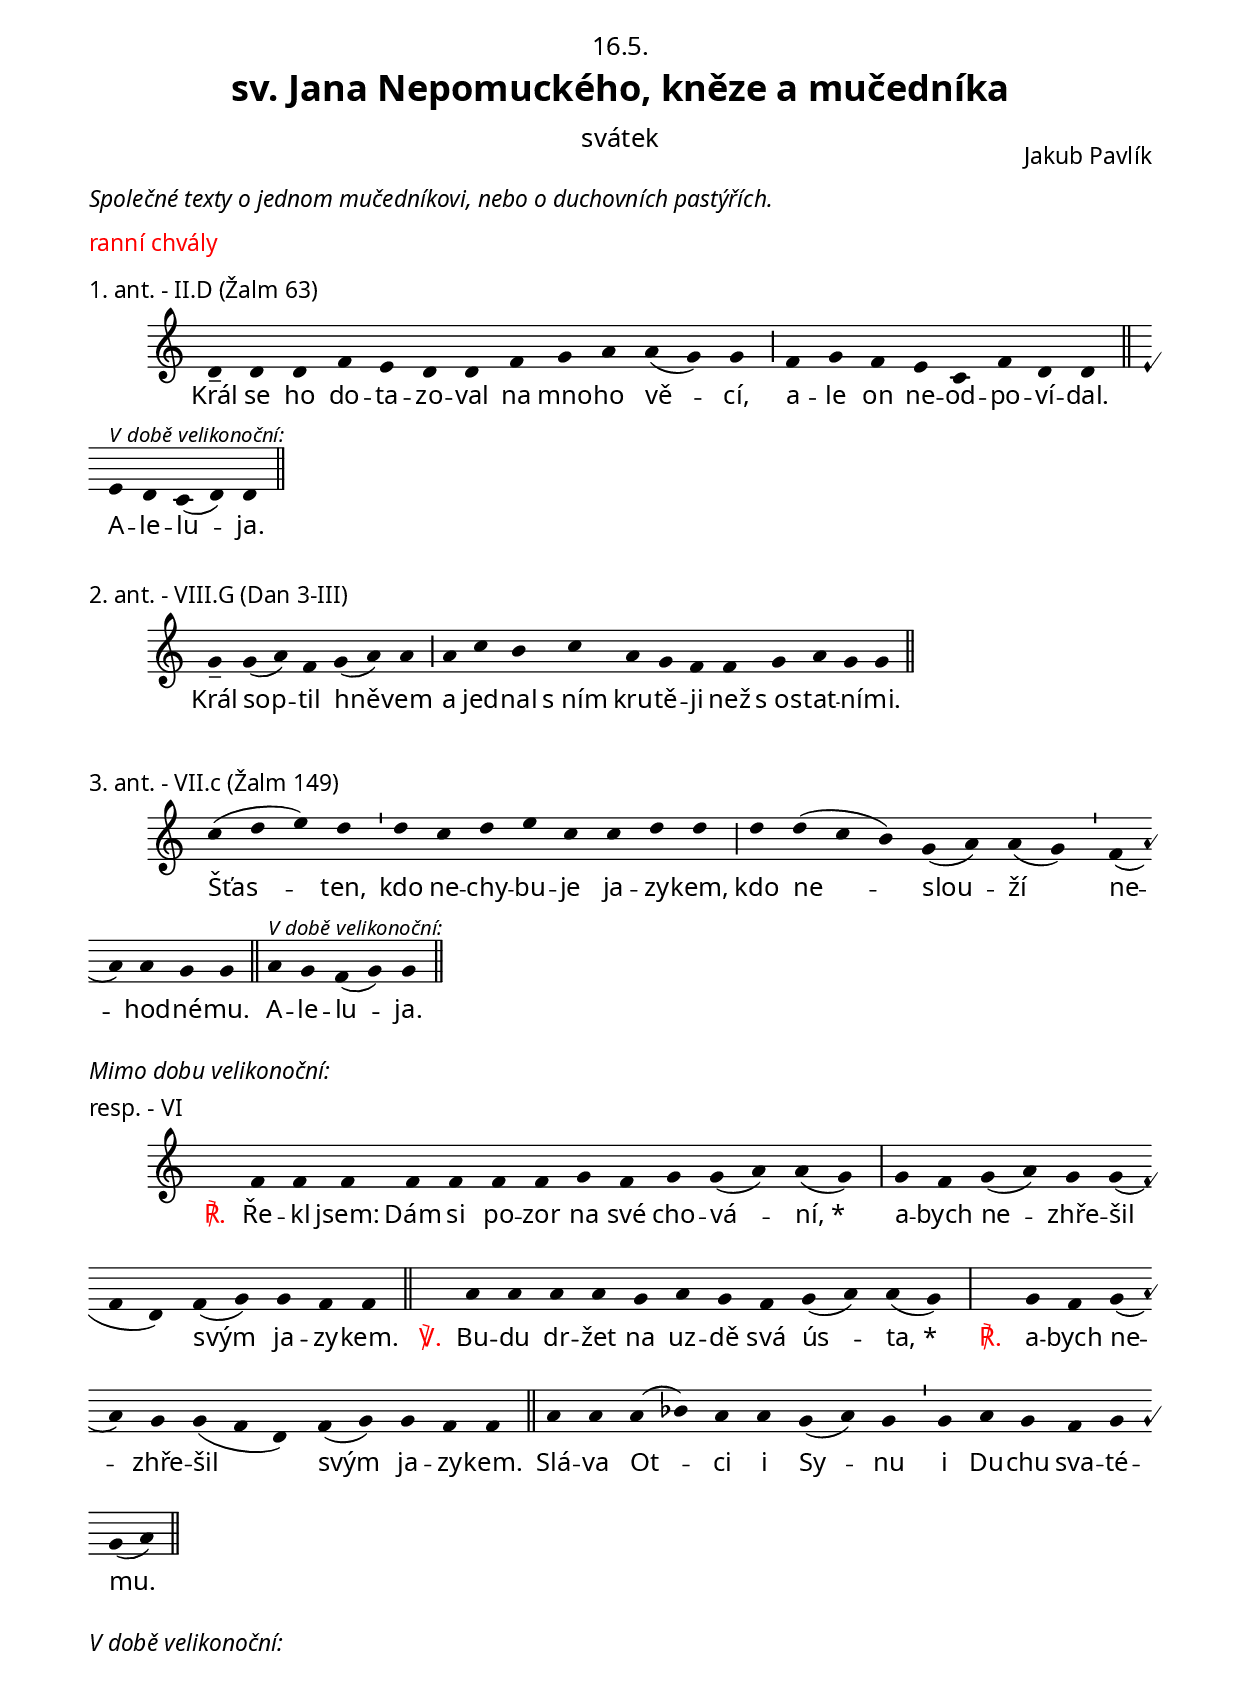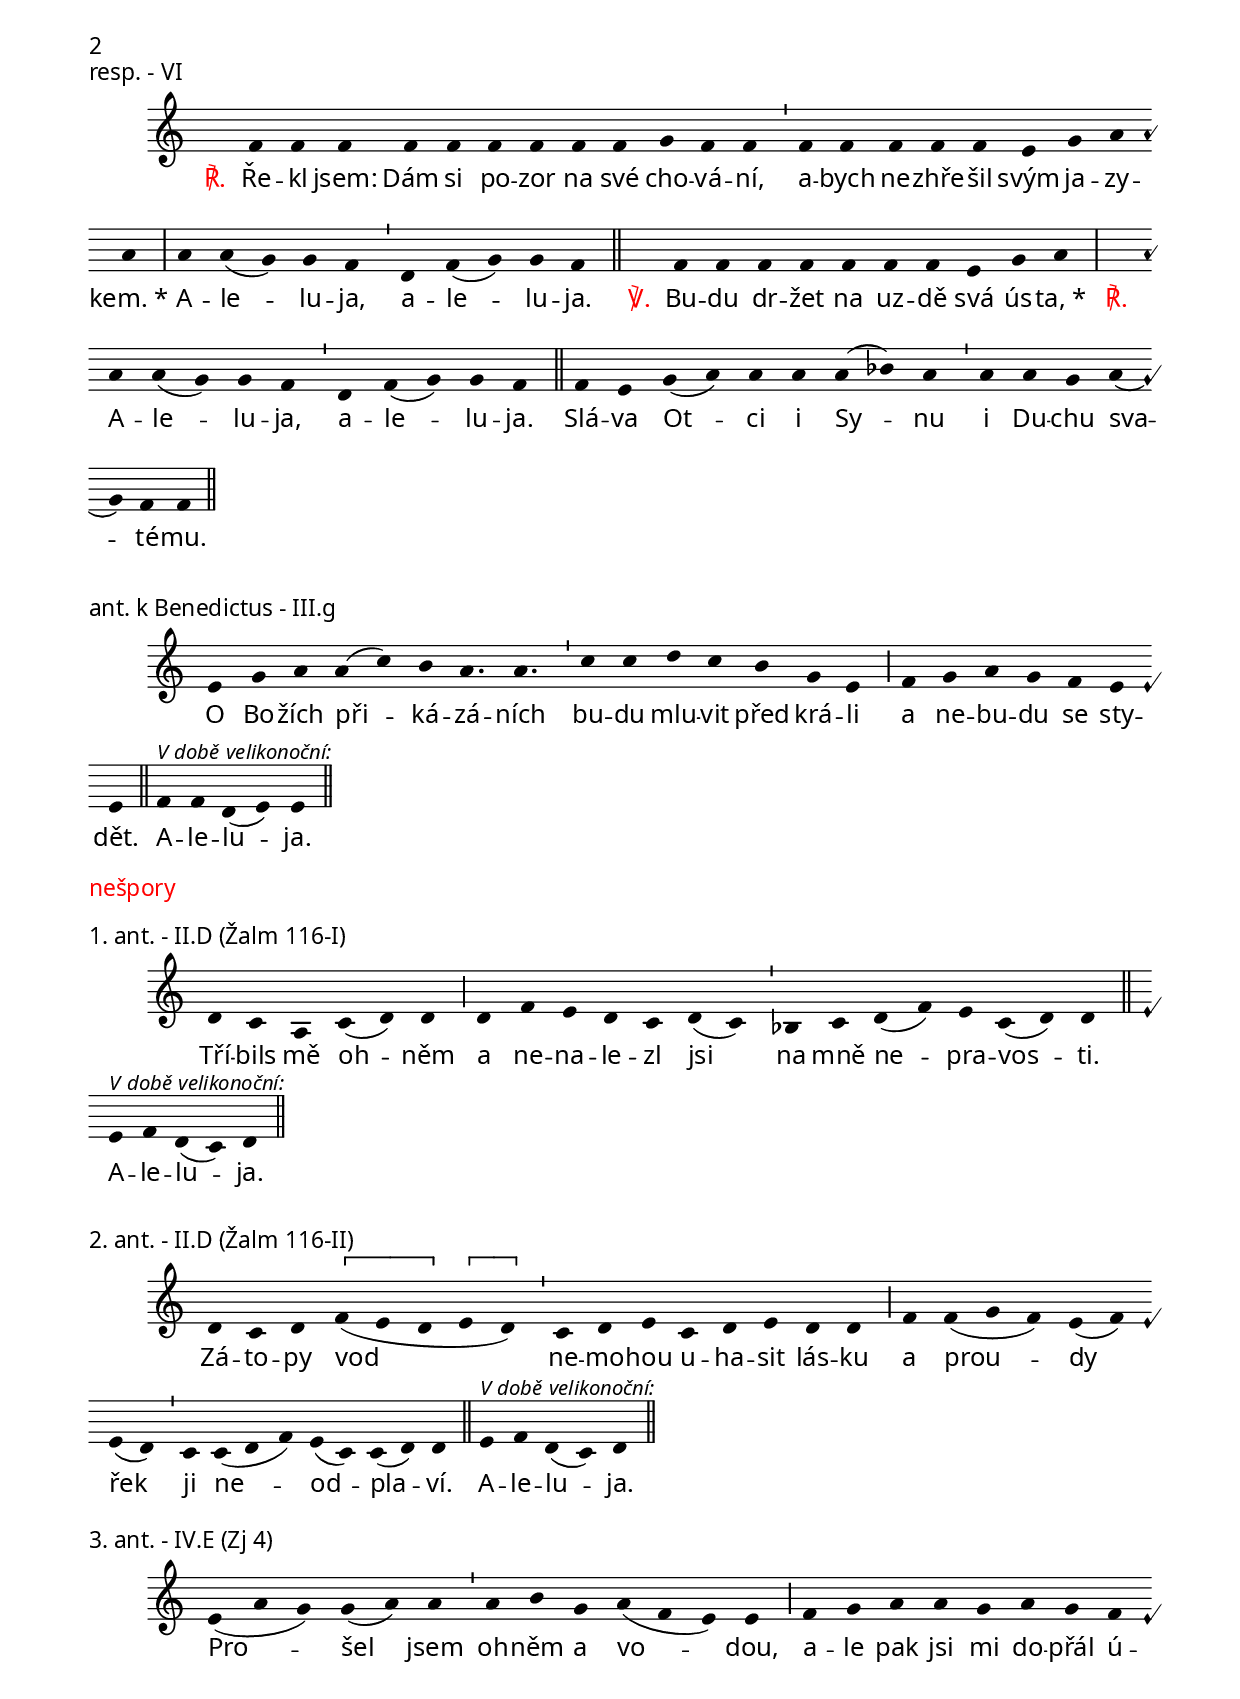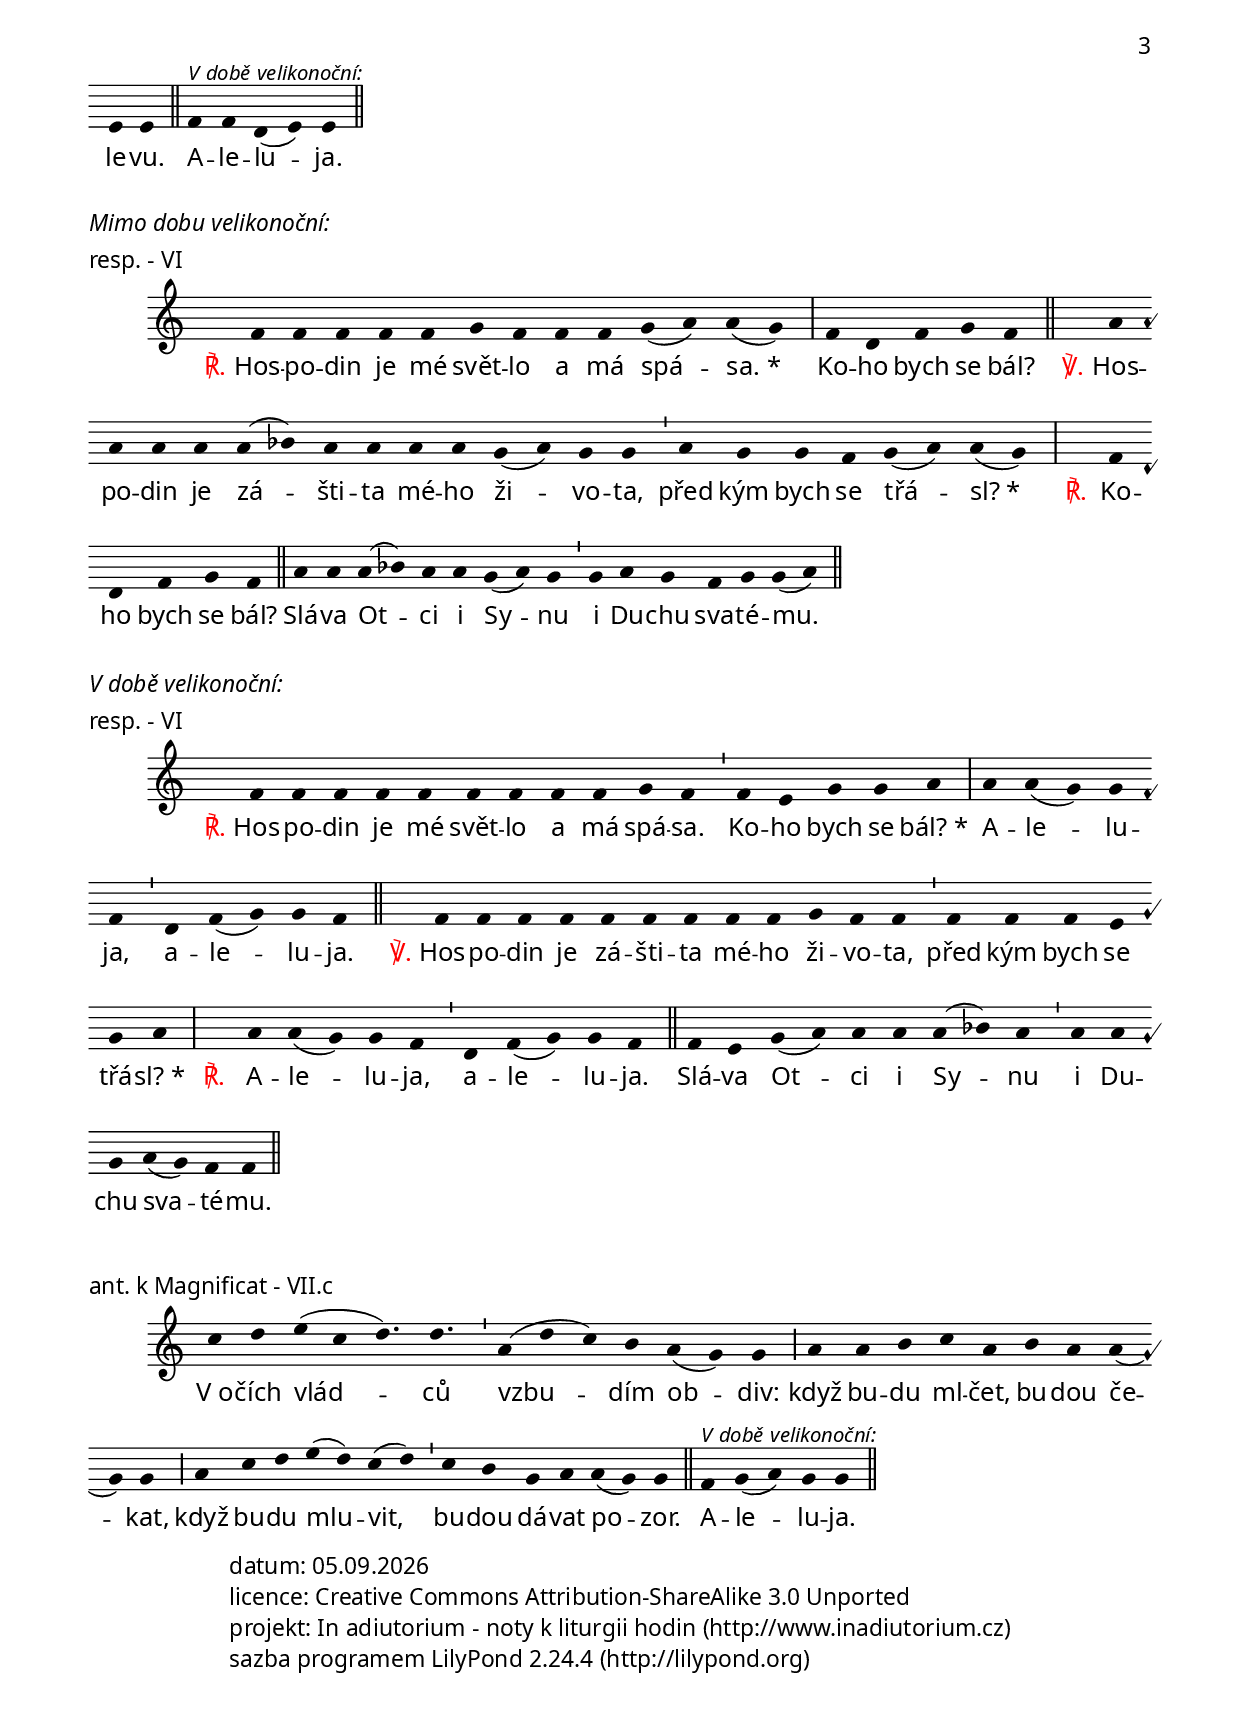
\version "2.15.37"

\include "../spolecne.ly"
\include "../dilyresponsorii.ly"

\header {
  title = \markup\titleSvatek
            "sv. Jana Nepomuckého, kněze a mučedníka"
            svátek
            16.5.
  composer = "Jakub Pavlík"
}

\markup\communia #'(#:mucednik #:pastyr)

\markup {\nadpisHodinka {"ranní chvály"}}

\score {
  \relative c' {
    \choralniRezim
    d4-- d d f e d d f g a a( g) g \barMaior
    f g f e c f d d \barFinalis

    e^\markup\rubrVelikAleluja d c( d) d \barFinalis
  }
  \addlyrics {
    Král se ho do -- ta -- zo -- val na mno -- ho vě -- cí,
    a -- le on ne -- od -- po -- ví -- dal.

    A -- le -- lu -- ja.
  }
  \header {
    quid = "1. ant."
    modus = "II"
    differentia = "D"
    psalmus = "Žalm 63"
    id = "rch-a1"
    piece = \markup {\sestavTitulek}
  }
}

\score {
  \relative c'' {
    \choralniRezim
    g4-- g( a) f g( a) a \barMaior
    a c b c a g f f g a g g \barFinalis
  }
  \addlyrics {
    Král sop -- til hně -- vem
    a jed -- nal s_ním kru -- tě -- ji než s_os -- tat -- ní -- mi.
    % tady jsem aleluja nezapomnel, v breviari neni
  }
  \header {
    quid = "2. ant."
    modus = "VIII"
    differentia = "G"
    psalmus = "Dan 3-III"
    id = "rch-a2"
    piece = \markup {\sestavTitulek}
  }
}

\score {
  \relative c'' {
    \choralniRezim
    c4( d e) d \barMin
    d c d e c c d d \barMaior
    d d( c b) g( a) a( g) \barMin
    f( a) a g g \barFinalis

    a^\markup\rubrVelikAleluja g f( g) g \barFinalis
  }
  \addlyrics {
    Šťas -- ten,
    kdo ne -- chy -- bu -- je ja -- zy -- kem,
    kdo ne -- slou -- ží
    ne -- hod -- né -- mu.

    A -- le -- lu -- ja.
  }
  \header {
    quid = "3. ant."
    modus = "VII"
    differentia = "c"
    psalmus = "Žalm 149"
    id = "rch-a3"
    piece = \markup {\sestavTitulek}
  }
}

\markup\italic{Mimo dobu velikonoční:}

\score {
  \relative c' {
    \choralniRezim

    % R
    \neviditelna f
    f4 f f f f f f g f g g( a) a( g) \barMax
    g f g( a) g g( f d) f( g) g f f \barFinalis
    % V
    \neviditelna a
    a4 a a a g a g f g( a) a( g) \barMax
    % R
    \neviditelna a
    g f g( a) g g( f d) f( g) g f f \barFinalis
    % Slava
    \respVIdoxologie \barFinalis
  }
  \addlyrics {
    \Response Ře -- kl jsem: Dám si po -- zor na své cho -- vá -- ní,_*
    a -- bych ne -- zhře -- šil svým ja -- zy -- kem.
    \Verse Bu -- du dr -- žet na uz -- dě svá ús -- ta,_*
    \Response a -- bych ne -- zhře -- šil svým ja -- zy -- kem.
    \textRespDoxologie
  }
  \header {
    quid = "resp."
    modus = "VI"
    id = "rch-resp"
    piece = \markup {\sestavTitulekResp}
  }
}

\markup\italic{V době velikonoční:}

\score {
  \relative c' {
    \choralniRezim

    % R
    \neviditelna f
    f4 f f f f f f f f g f f \barMin
    f f f f f e g a a \barMax
    \respVIalelujaResponsum \barFinalis
    % V
    \neviditelna f
    f f f f f f f e g a \barMax
    % R
    \neviditelna a
    \respVIalelujaResponsum \barFinalis
    % Slava
    \respVIalelujaDoxologie \barFinalis
  }
  \addlyrics {
    \Response Ře -- kl jsem: Dám si po -- zor na své cho -- vá -- ní,
    a -- bych ne -- zhře -- šil svým ja -- zy -- kem._* \textRespAleluja
    \Verse Bu -- du dr -- žet na uz -- dě svá ús -- ta,_*
    \Response \textRespAleluja
    \textRespDoxologie
  }
  \header {
    quid = "resp."
    modus = "VI"
    id = "rch-resp-velik"
    piece = \markup {\sestavTitulekResp}
  }
}

\score {
  \relative c' {
    \choralniRezim
    e4 g a a( c) b a4. a \barMin c4 c d c b g e \barMaior
    f g a g f e e \barFinalis

    f^\markup\rubrVelikAleluja f d( e) e \barFinalis
  }
  \addlyrics {
    O Bo -- žích při -- ká -- zá -- ních bu -- du mlu -- vit před krá -- li
    a ne -- bu -- du se sty -- dět.

    A -- le -- lu -- ja.
  }
  \header {
    quid = "ant. k Benedictus"
    modus = "III"
    differentia = "g"
    psalmus = ""
    id = "rch-aben"
    piece = \markup {\sestavTitulekBezZalmu}
  }
}

\markup {\nadpisHodinka {"nešpory"}}

\score {
  \relative c' {
    \choralniRezim
    d4 c a c( d) d \barMaior
    d f e d c d( c) \barMin bes c d( f) e c( d) d \barFinalis

    e^\markup\rubrVelikAleluja f d( c) d \barFinalis
  }
  \addlyrics {
    Tří -- bils mě oh -- něm
    a ne -- na -- le -- zl jsi na mně ne -- pra -- vos -- ti.

    A -- le -- lu -- ja.
  }
  \header {
    quid = "1. ant."
    modus = "II"
    differentia = "D"
    psalmus = "Žalm 116-I"
    id = "ne-a1"
    piece = \markup {\sestavTitulek}
  }
}

\score {
  \relative c' {
    \choralniRezim
    d4 c d \[ f( e d \] \[ e d) \] \barMin c d e c d e d d \barMaior
    f f( g f) e( f) e( d) \barMin c c( d f) e( c) c( d) d \barFinalis

    e^\markup\rubrVelikAleluja f d( c) d \barFinalis
  }
  \addlyrics {
    Zá -- to -- py vod ne -- mo -- hou u -- ha -- sit lás -- ku
    a prou -- dy řek ji ne -- od -- pla -- ví.

    A -- le -- lu -- ja.
  }
  \header {
    quid = "2. ant."
    modus = "II"
    differentia = "D"
    psalmus = "Žalm 116-II"
    id = "ne-a2"
    piece = \markup {\sestavTitulek}
  }
}

\score {
  \relative c' {
    \choralniRezim
    e4( a g) g( a) a \barMin
    a b g a( f e) e \barMaior
    f g a a g a g f e e \barFinalis

    f^\markup\rubrVelikAleluja f d( e) e \barFinalis
  }
  \addlyrics {
    Pro -- šel jsem
    oh -- něm a vo -- dou,
    a -- le pak jsi mi do -- přál ú -- le -- vu.

    A -- le -- lu -- ja.
  }
  \header {
    quid = "3. ant."
    modus = "IV"
    differentia = "E"
    psalmus = "Zj 4"
    id = "ne-a3"
    piece = \markup {\sestavTitulek}
  }
}

\markup\italic{Mimo dobu velikonoční:}

\score {
  \relative c' {
    \choralniRezim

    % R
    \neviditelna f
    f4 f f f f g f f f g( a) a( g) \barMax
    f d f g f \barFinalis
    % V
    \neviditelna a
    a4 a a a a( bes) a a a a g( a) g g \barMin
    a g g f g( a) a( g) \barMax
    % R
    \neviditelna a
    f d f g f \barFinalis
    % Slava
    \respVIdoxologie \barFinalis
  }
  \addlyrics {
    \Response Hos -- po -- din je mé svět -- lo a má spá -- sa._*
    Ko -- ho bych se bál?
    \Verse Hos -- po -- din je zá -- šti -- ta mé -- ho ži -- vo -- ta,
    před kým bych se třá -- sl?_*
    \Response Ko -- ho bych se bál?
    \textRespDoxologie
  }
  \header {
    quid = "resp."
    modus = "VI"
    id = "ne-resp"
    piece = \markup {\sestavTitulekResp}
  }
}

\markup\italic{V době velikonoční:}

\score {
  \relative c' {
    \choralniRezim

    % R
    \neviditelna f
    f4 f f f f f f f f g f \barMin f e g g a \barMax
    \respVIalelujaResponsum \barFinalis
    % V
    \neviditelna f
    f4 f f f f f f f f g f f \barMin f f f e g a \barMax
    % R
    \neviditelna a
    \respVIalelujaResponsum \barFinalis
    % Slava
    \respVIalelujaDoxologie \barFinalis
  }
  \addlyrics {
    \Response Hos -- po -- din je mé svět -- lo a má spá -- sa.
    Ko -- ho bych se bál?_* \textRespAleluja
    \Verse Hos -- po -- din je zá -- šti -- ta mé -- ho ži -- vo -- ta,
    před kým bych se třá -- sl?_*
    \Response \textRespAleluja
    \textRespDoxologie
  }
  \header {
    quid = "resp."
    modus = "VI"
    id = "ne-resp-velik"
    piece = \markup {\sestavTitulekResp}
  }
}

\score {
  \relative c'' {
    \choralniRezim
    c d e( c d4.) d \barMin a4( d c) b a( g) g \barMaior
    a a b c a b a a( g) g \barMaior
    a c d e( d) c( d) \barMin c b g a a( g) g \barFinalis

    f^\markup\rubrVelikAleluja g( a) g g \barFinalis
  }
  \addlyrics {
    V_o -- čích vlád -- ců vzbu -- dím ob -- div:
    když bu -- du ml -- čet, bu -- dou če -- kat,
    když bu -- du mlu -- vit, bu -- dou dá -- vat po -- zor.

    A -- le -- lu -- ja.
  }
  \header {
    quid = "ant. k Magnificat"
    modus = "VII"
    differentia = "c"
    psalmus = ""
    id = "ne-amag"
    piece = \markup {\sestavTitulekBezZalmu}
  }
}